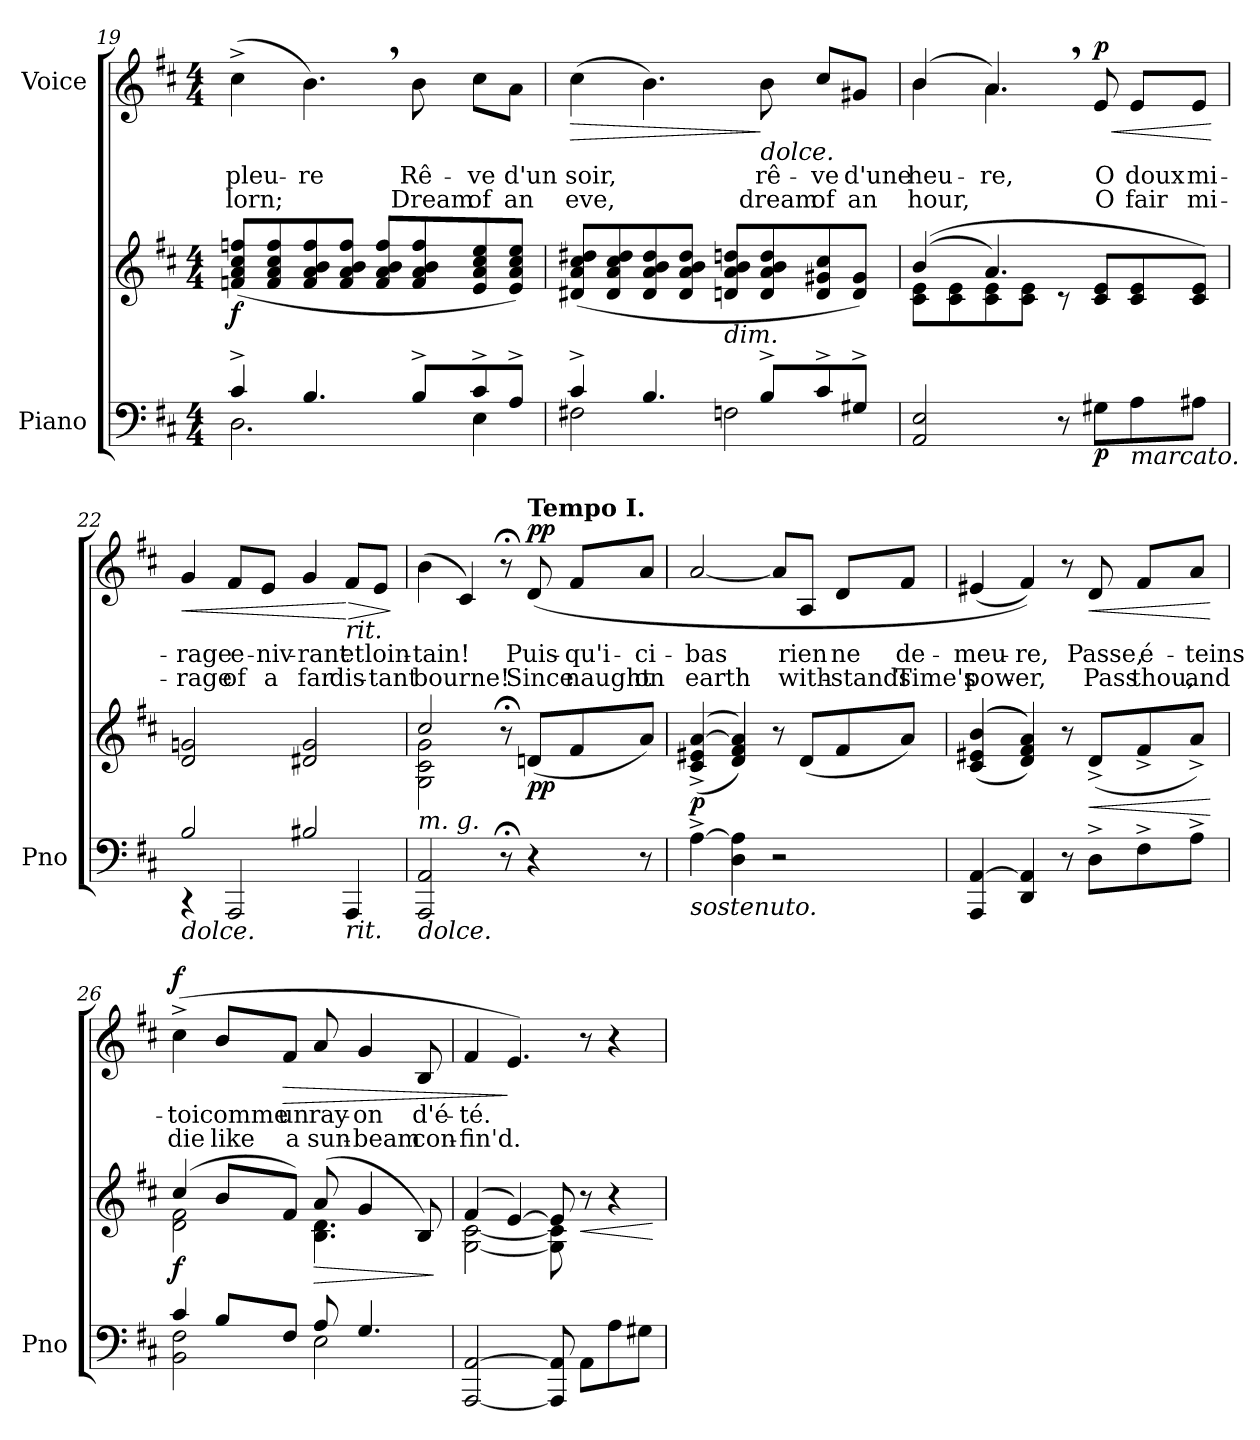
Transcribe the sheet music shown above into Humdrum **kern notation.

**kern	**kern	**dynam	**kern	**text	**text	**dynam
*part2	*part2	*part2	*part1	*part1	*part1	*part1
*staff3	*staff2	*staff2/3	*staff1	*staff1	*staff1	*staff1
*I"Piano	*	*	*I"Voice	*	*	*
*I'Pno	*	*	*	*	*	*
!!LO:PB:g=z
*clefF4	*clefG2	*	*clefG2	*	*	*
*k[f#c#]	*k[f#c#]	*	*k[f#c#]	*	*	*
*M4/4	*M4/4	*	*M4/4	*	*	*
=19	=19	=19	=19	=19	=19	=19
*^	*	*	*	*	*	*
!	!	!	!LO:DY:b	!	!LO:LY:b	!LO:LY:b	!
4c#^/	2.D\	(8fn/ 8a/ 8cc#/ 8ffn/L	f	(4cc#^\	pleu-	-lorn;	.
.	.	8f/ 8a/ 8cc#/ 8ff/	.	.	.	.	.
!	!	!	!	!	!LO:LY:b	!	!
4.B/	.	8f/ 8a/ 8b/ 8ff/	.	4.b,\)	-re	.	.
.	.	8f/ 8a/ 8b/ 8ff/J	.	.	.	.	.
.	.	8f/ 8a/ 8b/ 8ff/L	.	.	.	.	.
!	!	!	!	!	!LO:LY:b	!LO:LY:b	!
8B^/L	.	8f/ 8a/ 8b/ 8ff/	.	8b\	Rê-	Dream	.
!	!	!	!	!	!LO:LY:b	!LO:LY:b	!
8c#^/	4E\	8e/ 8a/ 8cc#/ 8ee/	.	8cc#\L	-ve	of	.
!	!	!	!	!	!LO:LY:b	!LO:LY:b	!
8A^/J	.	8e/ 8a/ 8cc#/ 8ee/J)	.	8a\J	d'un	an	.
=20	=20	=20	=20	=20	=20	=20	=20
!	!	!	!	!	!LO:LY:b	!LO:LY:b	!LO:HP:b
4c#^/	2F#X\	(8d#X/ 8a/ 8cc#/ 8dd#X/L	.	(4cc#\	soir,	eve,	>
.	.	8d#/ 8a/ 8cc#/ 8dd#/	.	.	.	.	.
4.B/	.	8d#/ 8a/ 8b/ 8dd#/	.	4.b\)	.	.	.
.	.	8d#/ 8a/ 8b/ 8dd#/J	.	.	.	.	.
!	!	!LO:TX:b:i:t=dim.	!	!	!	!	!
.	2Fn\	8dn/ 8a/ 8b/ 8ddn/L	.	.	.	.	.
!	!	!	!	!LO:TX:b:i:t=dolce.	!	!	!
!	!	!	!	!	!LO:LY:b	!LO:LY:b	!
8B^/L	.	8d/ 8a/ 8b/ 8dd/	.	8b\	rê-	dream	]
!	!	!	!	!	!LO:LY:b	!LO:LY:b	!
8c#^/	.	8d/ 8g#X/ 8cc#/	.	8cc#/L	-ve	of	.
!	!	!	!	!	!LO:LY:b	!LO:LY:b	!
8G#X^/J	.	8d/ 8g#/J)	.	8g#X/J	d'une	an	.
*v	*v	*	*	*	*	*	*
=21	=21	=21	=21	=21	=21	=21
*	*^	*	*	*	*	*
!	!	!	!	!	!LO:LY:b	!LO:LY:b	!
*	*	*	*	*^	*	*	*
2AA/ 2E/	((4b/	8c#\ 8e\L	.	(4b/	4b\	heu-	hour,	.
.	.	8c#\ 8e\	.	.	.	.	.	.
!	!	!	!	!	!	!LO:LY:b	!	!
.	4.a/)	8c#\ 8e\	.	4.a,/)	4.a\	-re,	.	.
.	.	8c#\ 8e\J	.	.	.	.	.	.
8r	.	8r	.	.	.	.	.	.
!	!	!	!LO:DY:b=2	!	!	!LO:LY:b	!LO:LY:b	!LO:HP:b
!	!	!	!	!	!	!	!	!LO:DY:n=1:b
8G#X\L	8ryy	8c#/ 8e/L	p	8e/	4.ryy	O	O	< p
!LO:TX:b:i:t=marcato.	!	!	!	!	!	!	!	!
!	!	!	!	!	!	!LO:LY:b	!LO:LY:b	!
8A\	4ryy	8c#/ 8e/	.	8e/L	.	doux	fair	.
!	!	!	!	!	!	!LO:LY:b	!LO:LY:b	!
8A#X\J	.	8c#/ 8e/J)	.	8e/J	.	mi-	mi-	.
*	*v	*v	*	*	*	*	*	*
*	*	*	*v	*v	*	*	*
.	.	.	.	.	.	[
!!LO:PB:g=z
=22	=22	=22	=22	=22	=22	=22
*^	*	*	*	*	*	*
!LO:TX:b:i:t=dolce.	!	!	!	!	!	!	!
!	!	!	!	!	!LO:LY:b	!LO:LY:b	!LO:HP:b
2B/	4r	2d/ 2gn/	.	4g/	-rage	-rage	<
!	!	!	!	!	!LO:LY:b	!LO:LY:b	!
.	2AAA/	.	.	8f#/L	e-	of	.
!	!	!	!	!	!LO:LY:b	!LO:LY:b	!
.	.	.	.	8e/J	-niv-	a	.
!	!	!	!	!	!LO:LY:b	!LO:LY:b	!
2B#X/	.	2d#X/ 2g/	.	4g/	-rant	far	.
!	!	!	!	!LO:TX:b:i:t=rit.	!	!	!
!	!LO:TX:b:i:t=rit.	!	!	!	!	!	!
!	!	!	!	!	!LO:LY:b	!LO:LY:b	!LO:HP:n=1:b
.	4AAA/	.	.	8f#/L	et	dis-	[ >
!	!	!	!	!	!LO:LY:b	!LO:LY:b	!
.	.	.	.	8e/J	loin-	-tant	.
*v	*v	*	*	*	*	*	*
.	.	.	.	.	.	]
=23	=23	=23	=23	=23	=23	=23
*	*^	*	*	*	*	*
!	!LO:TX:b:i:t=m. g.	!	!	!	!	!	!
!LO:TX:b:i:t=dolce.	!	!	!	!	!	!	!
!	!	!	!	!	!LO:LY:b	!LO:LY:b	!LO:DY:b
!	!	!	!	!	!	!	!LO:DY:n=1:b
2AAA/ 2AA/	2cc#/	2G\ 2c#\ 2g\	.	(4b\	-tain!	bourne!	pp other-dynamics
.	.	.	.	4c#/)	.	.	.
8r;<	8r;<	2ryy	.	8r;<	.	.	.
!	!	!	!	!LO:TX:a:B:t=Tempo I.	!	!	!
!	!	!	!LO:DY:b	!	!LO:LY:b	!LO:LY:b	!LO:DY:n=2:b
4r	(8dn/L	.	pp	(8d/	Puis-	Since	pp
!	!	!	!	!	!LO:LY:b	!LO:LY:b	!
.	8f#/	.	.	8f#/L	-qu'i-	naught	.
!	!	!	!	!	!LO:LY:b	!LO:LY:b	!
8r	8a/J)	.	.	8a/J	-ci-	on	.
*	*v	*v	*	*	*	*	*
=24	=24	=24	=24	=24	=24	=24
!LO:TX:b:i:t=sostenuto.	!	!	!	!	!	!
!	!	!LO:DY:b	!	!LO:LY:b	!LO:LY:b	!
[4A^\	((4c#/^> 4e#X/^> [4a/^>	p	[2a/	-bas	earth	.
4D\ 4A\]	4d/ 4f#/ 4a/]))	.	.	.	.	.
2r	8r	.	8a/L]	.	.	.
!	!	!	!	!LO:LY:b	!LO:LY:b	!
.	(8d/L	.	8A/J	rien	with-	.
!	!	!	!	!LO:LY:b	!LO:LY:b	!
.	8f#/	.	8d/L	ne	-stands	.
!	!	!	!	!LO:LY:b	!LO:LY:b	!
.	8a/J)	.	8f#/J	de-	Time's	.
!!LO:LB:g=z
=25	=25	=25	=25	=25	=25	=25
!	!	!	!	!LO:LY:b	!LO:LY:b	!
4AAA/ [4AA/	(((4c#/ 4e#X/ 4b/	.	(4e#X/	-meu-	pow-	.
!	!	!	!	!LO:LY:b	!LO:LY:b	!
4DD/ 4AA/]	4d/ 4f#/ 4a/)))	.	4f#/))	-re,	-er,	.
8r	8r	.	8r	.	.	.
!	!	!LO:HP:b	!	!LO:LY:b	!LO:LY:b	!LO:HP:b
8D^>\L	(8d^>/L	<	8d/	Passe,	Pass	<
!	!	!	!	!LO:LY:b	!LO:LY:b	!
8F#^>\	8f#^>/	.	8f#/L	é-	thou,	.
!	!	!	!	!LO:LY:b	!LO:LY:b	!
8A^>\J	8a^>/J)	.	8a/J	-teins-	and	.
.	.	[	.	.	.	[
=26	=26	=26	=26	=26	=26	=26
*^	*^	*	*	*	*	*
!	!	!	!	!LO:DY:b	!	!LO:LY:b	!LO:LY:b	!LO:DY:b
4c#/	2BB\ 2F#\	(4cc#/	2d\ 2f#\	f	(4cc#^\	-toi	die	f
!	!	!	!	!	!	!LO:LY:b	!LO:LY:b	!
8B/L	.	8b/L	.	.	8b/L	comme	like	.
!	!	!	!	!	!	!LO:LY:b	!LO:LY:b	!LO:HP:b
8F#/J	.	8f#/J)	.	.	8f#/J	un	a	>
!	!	!	!	!LO:HP:b	!	!LO:LY:b	!LO:LY:b	!
8A/	2E\	(8a/	4.B\ 4.d\	>	8a/	ray-	sun-	.
!	!	!	!	!	!	!LO:LY:b	!LO:LY:b	!
4.G/	.	4g/	.	.	4g/	-on	-beam	.
!	!	!	!	!	!	!LO:LY:b	!LO:LY:b	!
.	.	8B/)	8ryy	.	8B/	d'é-	con-	.
*v	*v	*	*	*	*	*	*	*
*	*v	*v	*	*	*	*	*
.	.	]	.	.	.	.
=27	=27	=27	=27	=27	=27	=27
*	*^	*	*	*	*	*
!	!	!	!	!	!LO:LY:b	!LO:LY:b	!
[2AAA/ [2AA/	(4f#/	[2G\ [2c#\	.	4f#/	-té.	-fin'd.	.
.	[4e/)	.	.	4.e/)	.	.	]
8AAA/] 8AA/]	8e/]	8G\] 8c#\]	.	.	.	.	.
!	!	!	!LO:HP:b	!	!	!	!
8AA\L	8r	4.ryy	<	8r	.	.	.
8A\	4r	.	.	4r	.	.	.
8G#X\J	.	.	.	.	.	.	.
*	*v	*v	*	*	*	*	*
.	.	[	.	.	.	.
=	=	=	=	=	=	=
*-	*-	*-	*-	*-	*-	*-
